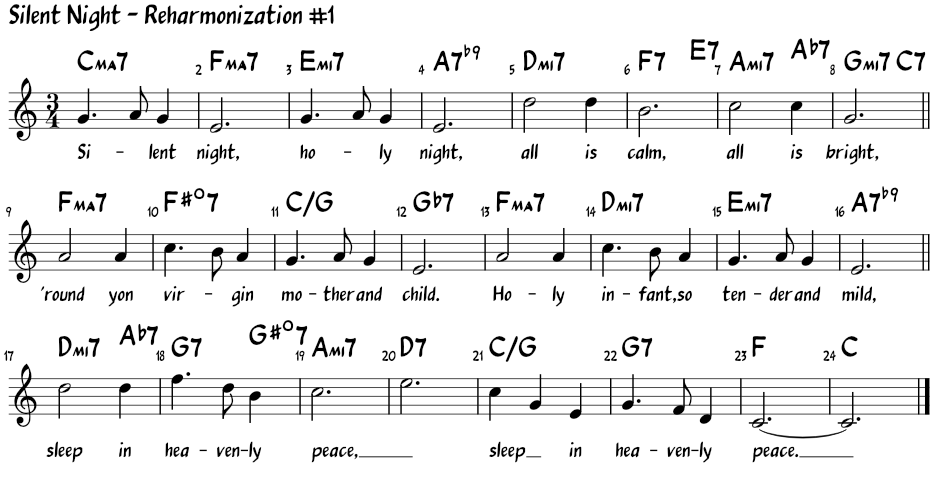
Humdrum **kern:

**kern	**text	**harte
*part1	*part1	*part1
*staff1	*staff1	*
*I"Piano	*	*
*I'Pno.	*	*
!!LO:PB:g=z
*clefG2	*	*
*k[]	*	*
*M3/4	*	*
=1	=1	=1
!LO:TX:a:t=Silent Night - Reharmonization #1	!	!
!	!LO:LY:b	!LO:H:kt=ma7
4.g/	Si-	C:maj7
8a/	.	.
!	!LO:LY:b	!
4g/	-lent	.
=2	=2	=2
!	!LO:LY:b	!LO:H:kt=ma7
2.e/	night,	F:maj7
=3	=3	=3
!	!LO:LY:b	!LO:H:kt=mi7
4.g/	ho-	E:min7
8a/	.	.
!	!LO:LY:b	!
4g/	-ly	.
=4	=4	=4
!	!LO:LY:b	!LO:H:kt=7
2.e/	night,	A:7(b9)
=5	=5	=5
!	!LO:LY:b	!LO:H:kt=mi7
2dd\	all	D:min7
!	!LO:LY:b	!
4dd\	is	.
=6	=6	=6
!	!LO:LY:b	!LO:H:kt=7
*^	*	*
2.b\	2ryy	calm,	F:7
!	!	!	!LO:H:kt=7
.	4ryy	.	E:7
=7	=7	=7	=7
!	!	!LO:LY:b	!LO:H:kt=mi7
*v	*v	*	*
2cc\	all	A:min7
!	!LO:LY:b	!LO:H:kt=7
4cc\	is	Ab:7
=8	=8	=8
!	!LO:LY:b	!LO:H:kt=mi7
*^	*	*
2.g/	2ryy	bright,	G:min7
!	!	!	!LO:H:kt=7
.	4ryy	.	C:7
!!LO:LB:g=z	!!
=9||	=9||	=9||	=9||
!	!	!LO:LY:b	!LO:H:kt=ma7
*v	*v	*	*
2a/	'round	F:maj7
!	!LO:LY:b	!
4a/	yon	.
=10	=10	=10
!	!LO:LY:b	!LO:H:kt=7
4.cc\	vir-	F#:dim7
8b\	.	.
!	!LO:LY:b	!
4a/	-gin	.
=11	=11	=11
!	!LO:LY:b	!
4.g/	mo-	C:maj/5
!	!LO:LY:b	!
8a/	ther	.
!	!LO:LY:b	!
4g/	and	.
=12	=12	=12
!	!LO:LY:b	!LO:H:kt=7
2.e/	child.	Gb:7
=13	=13	=13
!	!LO:LY:b	!LO:H:kt=ma7
2a/	Ho-	F:maj7
!	!LO:LY:b	!
4a/	-ly	.
=14	=14	=14
!	!LO:LY:b	!LO:H:kt=mi7
4.cc\	in-	D:min7
!	!LO:LY:b	!
8b\	-fant,	.
!	!LO:LY:b	!
4a/	so	.
=15	=15	=15
!	!LO:LY:b	!LO:H:kt=mi7
4.g/	ten-	E:min7
!	!LO:LY:b	!
8a/	-der	.
!	!LO:LY:b	!
4g/	and	.
=16	=16	=16
!	!LO:LY:b	!LO:H:kt=7
2.e/	mild,	A:7(b9)
!!LO:LB:g=z
=17||	=17||	=17||
!	!LO:LY:b	!LO:H:kt=mi7
2dd\	sleep	D:min7
!	!LO:LY:b	!LO:H:kt=7
4dd\	in	Ab:7
=18	=18	=18
!	!LO:LY:b	!LO:H:kt=7
4.ff\	hea-	G:7
!	!LO:LY:b	!
8dd\	-ven-	.
!	!LO:LY:b	!LO:H:kt=7
4b\	-ly	G#:dim7
=19	=19	=19
!	!LO:LY:b	!LO:H:kt=mi7
2.cc\	peace,	A:min7
=20	=20	=20
!	!	!LO:H:kt=7
2.ee\	.	D:7
=21	=21	=21
!	!LO:LY:b	!
4cc\	sleep	C:maj/5
4g/	.	.
!	!LO:LY:b	!
4e/	in	.
=22	=22	=22
!	!LO:LY:b	!LO:H:kt=7
4.g/	hea-	G:7
!	!LO:LY:b	!
8f/	-ven-	.
!	!LO:LY:b	!
4d/	-ly	.
=23	=23	=23
!	!LO:LY:b	!
[2.c/	peace.	F:maj
=24	=24	=24
2.c/]	.	C:maj
==	==	==
*-	*-	*-
